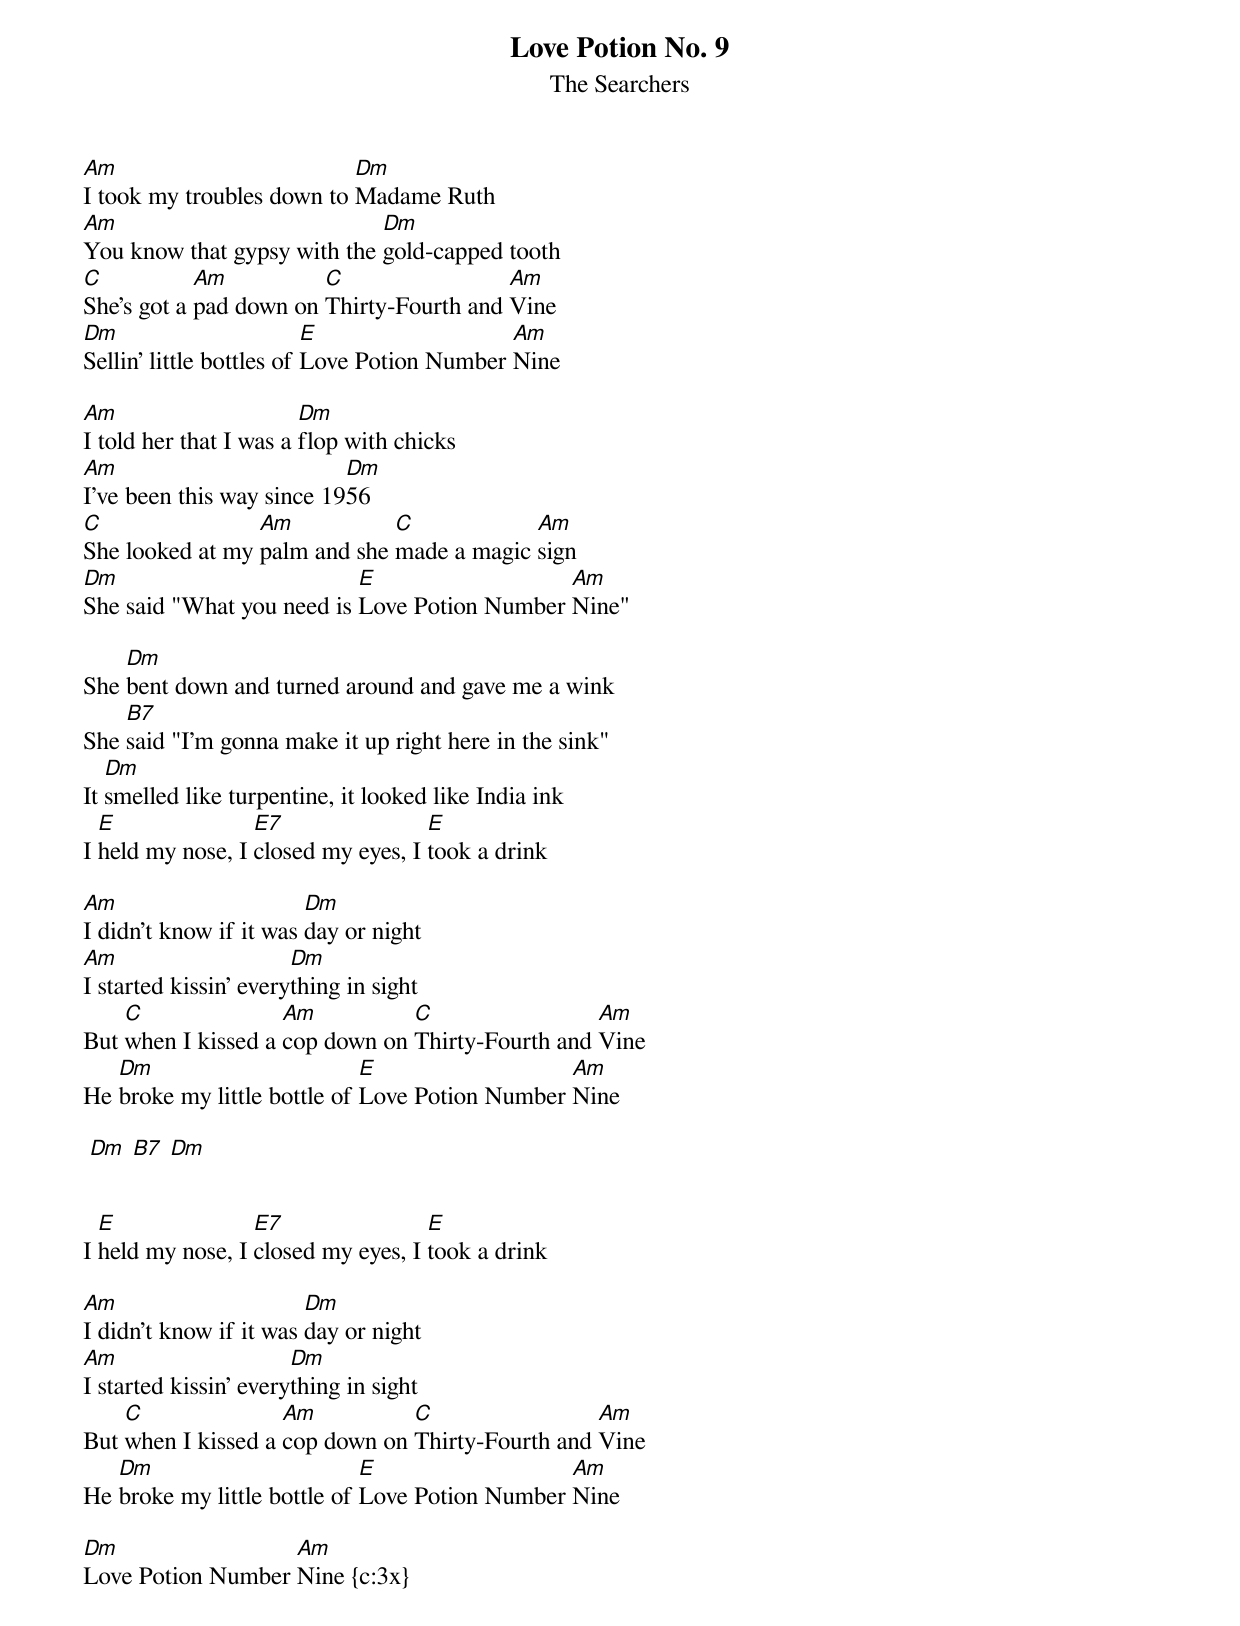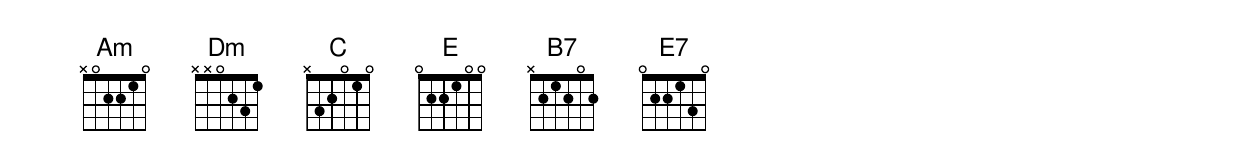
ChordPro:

{title: Love Potion No. 9}
{subtitle: The Searchers}

[Am]I took my troubles down to [Dm]Madame Ruth
[Am]You know that gypsy with the [Dm]gold-capped tooth
[C]She's got a [Am]pad down on [C]Thirty-Fourth and [Am]Vine
[Dm]Sellin' little bottles of [E]Love Potion Number [Am]Nine

[Am]I told her that I was a [Dm]flop with chicks
[Am]I've been this way since 19[Dm]56
[C]She looked at my [Am]palm and she [C]made a magic [Am]sign
[Dm]She said "What you need is [E]Love Potion Number [Am]Nine"

She [Dm]bent down and turned around and gave me a wink
She [B7]said "I'm gonna make it up right here in the sink"
It [Dm]smelled like turpentine, it looked like India ink
I [E]held my nose, I [E7]closed my eyes, I [E]took a drink

[Am]I didn't know if it was [Dm]day or night
[Am]I started kissin' every[Dm]thing in sight
But [C]when I kissed a [Am]cop down on [C]Thirty-Fourth and [Am]Vine
He [Dm]broke my little bottle of [E]Love Potion Number [Am]Nine

 [Dm] [B7] [Dm]


I [E]held my nose, I [E7]closed my eyes, I [E]took a drink

[Am]I didn't know if it was [Dm]day or night
[Am]I started kissin' every[Dm]thing in sight
But [C]when I kissed a [Am]cop down on [C]Thirty-Fourth and [Am]Vine
He [Dm]broke my little bottle of [E]Love Potion Number [Am]Nine

[Dm]Love Potion Number [Am]Nine {c:3x}
